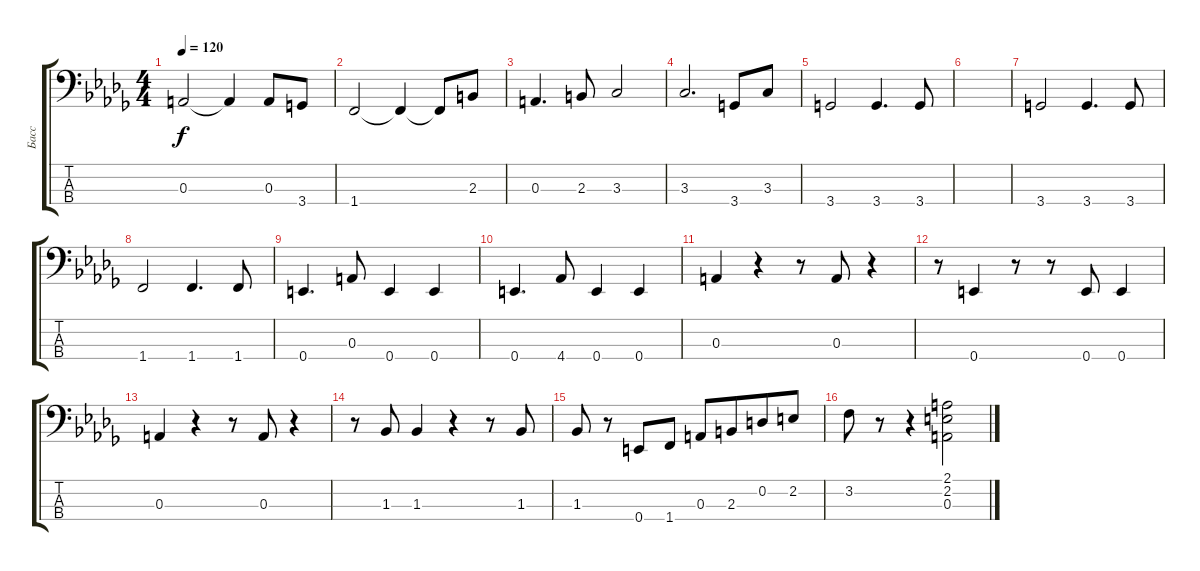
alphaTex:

\track ("Басс" "Басс") {instrument electricbassfinger}
\staff {score tabs}
\tuning (G2 D2 A1 E1) {hide}
\ts (4 4)
\tempo 120
\clef f4
\ks db
0.3.2{dy f} 0.3{t}.4 0.3.8 3.4.8 |
1.4.2 1.4{t}.4 1.4{t}.8 2.3.8 |
0.3.4{d} 2.3.8 3.3.2 |
3.3.2{d} 3.4.8 3.3.8 |
3.4.2 3.4.4{d} 3.4.8 |
|
3.4.2 3.4.4{d} 3.4.8 |
1.4.2 1.4.4{d} 1.4.8 |
0.4.4{d} 0.3.8 0.4.4 0.4.4 |
0.4.4{d} 4.4.8 0.4.4 0.4.4 |
0.3.4 r.4 r.8 0.3.8 r.4 |
r.8 0.4.4 r.8 r.8 0.4.8 0.4.4 |
0.3.4 r.4 r.8 0.3.8 r.4 |
r.8 1.3.8 1.3.4 r.4 r.8 1.3.8 |
1.3.8 r.8 0.4.8 1.4.8 0.3.8 2.3.8{beam merge} 0.2.8 2.2.8 |
3.2.8 r.8 r.4 (2.1 2.2 0.3).2
